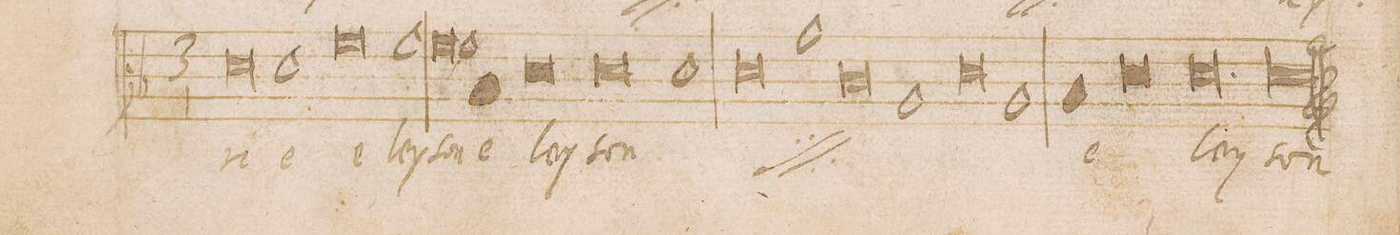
**kern	**text
*I"DISCANTVS	*
*clefC3	*
*k[b-]	*
*M3/1	*
0d	-ri-
1d	-e
=69	=69
0f	e-
1f	-ley-
=70	=70
0f	-son
1f	e-
=71	=71
1B-	.
0d	-ley-
=72	=72
0d	-son
*	*ij
1d	ky-
=73	=73
0d	-ri-
1g	-e
=74	=74
0c	e-
1A	-ley-
=75	=75
0d	-son
*	*Xij
1A	e-
=76	=76
1B-	.
0d	.
=77	=77
0.d	-ley-
=78	=78
0d	-son
1ryy	.
=79	=79
1%3ryy	.
==	==
*-	*-
